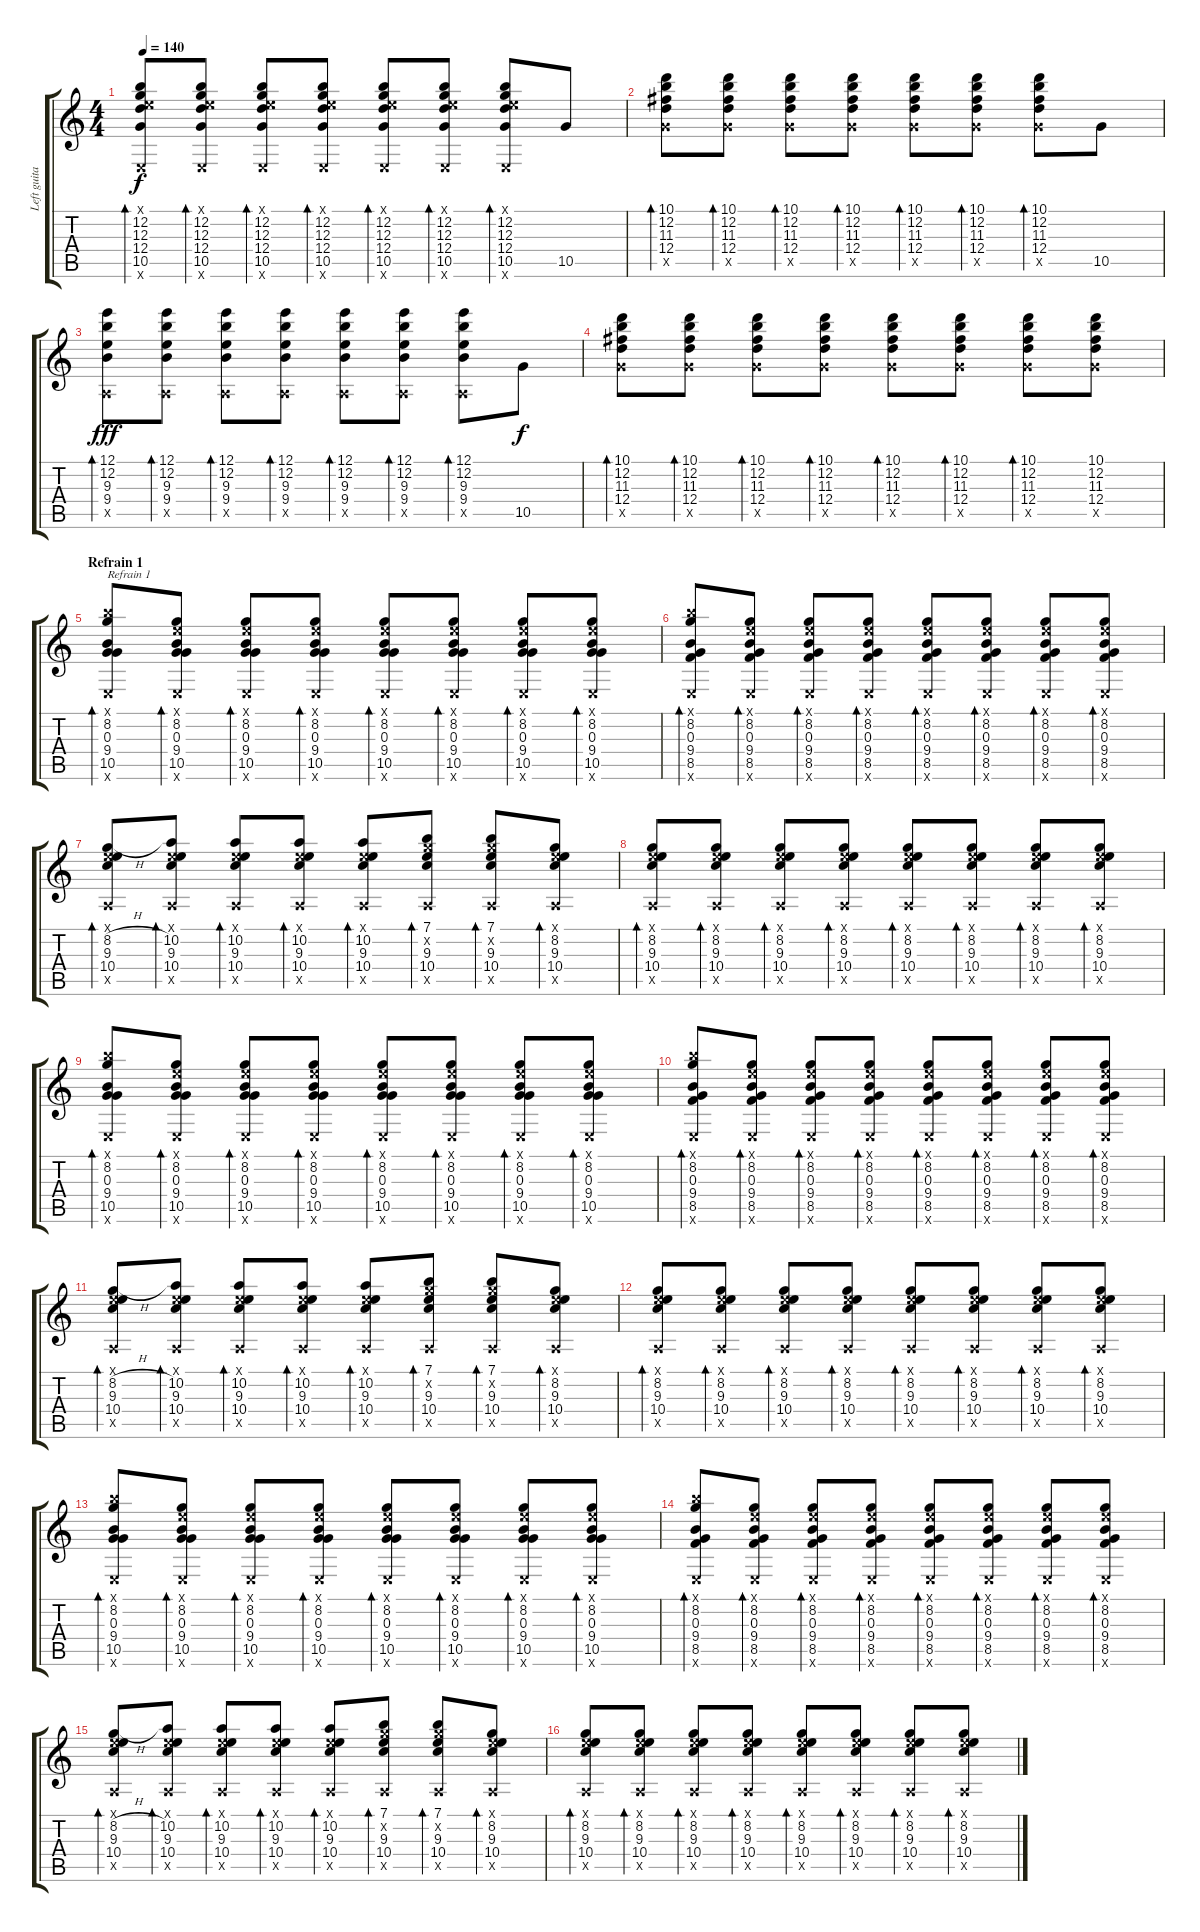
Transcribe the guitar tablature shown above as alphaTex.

\track ("Left guitar " "Left guita") {instrument distortionguitar}
\staff {score tabs}
\tuning (E4 B3 G3 D3 A2 E2) {hide}
\ts (4 4)
\tempo 140
\clef g2
\ks c
(0.1{x} 12.2 12.3 12.4 10.5 0.6{x}).8{bd 30 dy f} (0.1{x} 12.2 12.3 12.4 10.5 0.6{x}).8{bd 30} (0.1{x} 12.2 12.3 12.4 10.5 0.6{x}).8{bd 30} (0.1{x} 12.2 12.3 12.4 10.5 0.6{x}).8{bd 30} (0.1{x} 12.2 12.3 12.4 10.5 0.6{x}).8{bd 30} (0.1{x} 12.2 12.3 12.4 10.5 0.6{x}).8{bd 30} (0.1{x} 12.2 12.3 12.4 10.5 0.6{x}).8{bd 30} 10.5.8 |
(10.1 12.2 11.3 12.4 10.5{x}).8{bd 30} (10.1 12.2 11.3 12.4 10.5{x}).8{bd 30} (10.1 12.2 11.3 12.4 10.5{x}).8{bd 30} (10.1 12.2 11.3 12.4 10.5{x}).8{bd 30} (10.1 12.2 11.3 12.4 10.5{x}).8{bd 30} (10.1 12.2 11.3 12.4 10.5{x}).8{bd 30} (10.1 12.2 11.3 12.4 10.5{x}).8{bd 30} 10.5.8 |
(12.1 12.2 9.3 9.4 0.5{x}).8{bd 30 dy fff} (12.1 12.2 9.3 9.4 0.5{x}).8{bd 30} (12.1 12.2 9.3 9.4 0.5{x}).8{bd 30} (12.1 12.2 9.3 9.4 0.5{x}).8{bd 30} (12.1 12.2 9.3 9.4 0.5{x}).8{bd 30} (12.1 12.2 9.3 9.4 0.5{x}).8{bd 30} (12.1 12.2 9.3 9.4 0.5{x}).8{bd 30} 10.5.8{dy f} |
(10.1 12.2 11.3 12.4 10.5{x}).8{bd 30} (10.1 12.2 11.3 12.4 10.5{x}).8{bd 30} (10.1 12.2 11.3 12.4 10.5{x}).8{bd 30} (10.1 12.2 11.3 12.4 10.5{x}).8{bd 30} (10.1 12.2 11.3 12.4 10.5{x}).8{bd 30} (10.1 12.2 11.3 12.4 10.5{x}).8{bd 30} (10.1 12.2 11.3 12.4 10.5{x}).8{bd 30} (10.1 12.2 11.3 12.4 10.5{x}).8 |
\section ("" "Refrain 1")
(7.1{x} 8.2 0.3 9.4 10.5 0.6{x}).8{bd 30 txt "Refrain 1"} (0.1{x} 8.2 0.3 9.4 10.5 0.6{x}).8{bd 30} (0.1{x} 8.2 0.3 9.4 10.5 0.6{x}).8{bd 30} (0.1{x} 8.2 0.3 9.4 10.5 0.6{x}).8{bd 30} (0.1{x} 8.2 0.3 9.4 10.5 0.6{x}).8{bd 30} (0.1{x} 8.2 0.3 9.4 10.5 0.6{x}).8{bd 30} (0.1{x} 8.2 0.3 9.4 10.5 0.6{x}).8{bd 30} (0.1{x} 8.2 0.3 9.4 10.5 0.6{x}).8{bd 30} |
(7.1{x} 8.2 0.3 9.4 8.5 0.6{x}).8{bd 30} (0.1{x} 8.2 0.3 9.4 8.5 0.6{x}).8{bd 30} (0.1{x} 8.2 0.3 9.4 8.5 0.6{x}).8{bd 30} (0.1{x} 8.2 0.3 9.4 8.5 0.6{x}).8{bd 30} (0.1{x} 8.2 0.3 9.4 8.5 0.6{x}).8{bd 30} (0.1{x} 8.2 0.3 9.4 8.5 0.6{x}).8{bd 30} (0.1{x} 8.2 0.3 9.4 8.5 0.6{x}).8{bd 30} (0.1{x} 8.2 0.3 9.4 8.5 0.6{x}).8{bd 30} |
(0.1{x} 8.2{h} 9.3 10.4 0.5{x}).8{bd 30} (0.1{x} 10.2 9.3 10.4 0.5{x}).8{bd 30} (0.1{x} 10.2 9.3 10.4 0.5{x}).8{bd 30} (0.1{x} 10.2 9.3 10.4 0.5{x}).8{bd 30} (0.1{x} 10.2 9.3 10.4 0.5{x}).8{bd 30} (7.1 8.2{x} 9.3 10.4 0.5{x}).8{bd 30} (7.1 8.2{x} 9.3 10.4 0.5{x}).8{bd 30} (0.1{x} 8.2 9.3 10.4 0.5{x}).8{bd 30} |
(0.1{x} 8.2 9.3 10.4 0.5{x}).8{bd 30} (0.1{x} 8.2 9.3 10.4 0.5{x}).8{bd 30} (0.1{x} 8.2 9.3 10.4 0.5{x}).8{bd 30} (0.1{x} 8.2 9.3 10.4 0.5{x}).8{bd 30} (0.1{x} 8.2 9.3 10.4 0.5{x}).8{bd 30} (0.1{x} 8.2 9.3 10.4 0.5{x}).8{bd 30} (0.1{x} 8.2 9.3 10.4 0.5{x}).8{bd 30} (0.1{x} 8.2 9.3 10.4 0.5{x}).8{bd 30} |
(7.1{x} 8.2 0.3 9.4 10.5 0.6{x}).8{bd 30} (0.1{x} 8.2 0.3 9.4 10.5 0.6{x}).8{bd 30} (0.1{x} 8.2 0.3 9.4 10.5 0.6{x}).8{bd 30} (0.1{x} 8.2 0.3 9.4 10.5 0.6{x}).8{bd 30} (0.1{x} 8.2 0.3 9.4 10.5 0.6{x}).8{bd 30} (0.1{x} 8.2 0.3 9.4 10.5 0.6{x}).8{bd 30} (0.1{x} 8.2 0.3 9.4 10.5 0.6{x}).8{bd 30} (0.1{x} 8.2 0.3 9.4 10.5 0.6{x}).8{bd 30} |
(7.1{x} 8.2 0.3 9.4 8.5 0.6{x}).8{bd 30} (0.1{x} 8.2 0.3 9.4 8.5 0.6{x}).8{bd 30} (0.1{x} 8.2 0.3 9.4 8.5 0.6{x}).8{bd 30} (0.1{x} 8.2 0.3 9.4 8.5 0.6{x}).8{bd 30} (0.1{x} 8.2 0.3 9.4 8.5 0.6{x}).8{bd 30} (0.1{x} 8.2 0.3 9.4 8.5 0.6{x}).8{bd 30} (0.1{x} 8.2 0.3 9.4 8.5 0.6{x}).8{bd 30} (0.1{x} 8.2 0.3 9.4 8.5 0.6{x}).8{bd 30} |
(0.1{x} 8.2{h} 9.3 10.4 0.5{x}).8{bd 30} (0.1{x} 10.2 9.3 10.4 0.5{x}).8{bd 30} (0.1{x} 10.2 9.3 10.4 0.5{x}).8{bd 30} (0.1{x} 10.2 9.3 10.4 0.5{x}).8{bd 30} (0.1{x} 10.2 9.3 10.4 0.5{x}).8{bd 30} (7.1 8.2{x} 9.3 10.4 0.5{x}).8{bd 30} (7.1 8.2{x} 9.3 10.4 0.5{x}).8{bd 30} (0.1{x} 8.2 9.3 10.4 0.5{x}).8{bd 30} |
(0.1{x} 8.2 9.3 10.4 0.5{x}).8{bd 30} (0.1{x} 8.2 9.3 10.4 0.5{x}).8{bd 30} (0.1{x} 8.2 9.3 10.4 0.5{x}).8{bd 30} (0.1{x} 8.2 9.3 10.4 0.5{x}).8{bd 30} (0.1{x} 8.2 9.3 10.4 0.5{x}).8{bd 30} (0.1{x} 8.2 9.3 10.4 0.5{x}).8{bd 30} (0.1{x} 8.2 9.3 10.4 0.5{x}).8{bd 30} (0.1{x} 8.2 9.3 10.4 0.5{x}).8{bd 30} |
(7.1{x} 8.2 0.3 9.4 10.5 0.6{x}).8{bd 30} (0.1{x} 8.2 0.3 9.4 10.5 0.6{x}).8{bd 30} (0.1{x} 8.2 0.3 9.4 10.5 0.6{x}).8{bd 30} (0.1{x} 8.2 0.3 9.4 10.5 0.6{x}).8{bd 30} (0.1{x} 8.2 0.3 9.4 10.5 0.6{x}).8{bd 30} (0.1{x} 8.2 0.3 9.4 10.5 0.6{x}).8{bd 30} (0.1{x} 8.2 0.3 9.4 10.5 0.6{x}).8{bd 30} (0.1{x} 8.2 0.3 9.4 10.5 0.6{x}).8{bd 30} |
(7.1{x} 8.2 0.3 9.4 8.5 0.6{x}).8{bd 30} (0.1{x} 8.2 0.3 9.4 8.5 0.6{x}).8{bd 30} (0.1{x} 8.2 0.3 9.4 8.5 0.6{x}).8{bd 30} (0.1{x} 8.2 0.3 9.4 8.5 0.6{x}).8{bd 30} (0.1{x} 8.2 0.3 9.4 8.5 0.6{x}).8{bd 30} (0.1{x} 8.2 0.3 9.4 8.5 0.6{x}).8{bd 30} (0.1{x} 8.2 0.3 9.4 8.5 0.6{x}).8{bd 30} (0.1{x} 8.2 0.3 9.4 8.5 0.6{x}).8{bd 30} |
(0.1{x} 8.2{h} 9.3 10.4 0.5{x}).8{bd 30} (0.1{x} 10.2 9.3 10.4 0.5{x}).8{bd 30} (0.1{x} 10.2 9.3 10.4 0.5{x}).8{bd 30} (0.1{x} 10.2 9.3 10.4 0.5{x}).8{bd 30} (0.1{x} 10.2 9.3 10.4 0.5{x}).8{bd 30} (7.1 8.2{x} 9.3 10.4 0.5{x}).8{bd 30} (7.1 8.2{x} 9.3 10.4 0.5{x}).8{bd 30} (0.1{x} 8.2 9.3 10.4 0.5{x}).8{bd 30} |
(0.1{x} 8.2 9.3 10.4 0.5{x}).8{bd 30} (0.1{x} 8.2 9.3 10.4 0.5{x}).8{bd 30} (0.1{x} 8.2 9.3 10.4 0.5{x}).8{bd 30} (0.1{x} 8.2 9.3 10.4 0.5{x}).8{bd 30} (0.1{x} 8.2 9.3 10.4 0.5{x}).8{bd 30} (0.1{x} 8.2 9.3 10.4 0.5{x}).8{bd 30} (0.1{x} 8.2 9.3 10.4 0.5{x}).8{bd 30} (0.1{x} 8.2 9.3 10.4 0.5{x}).8{bd 30}
